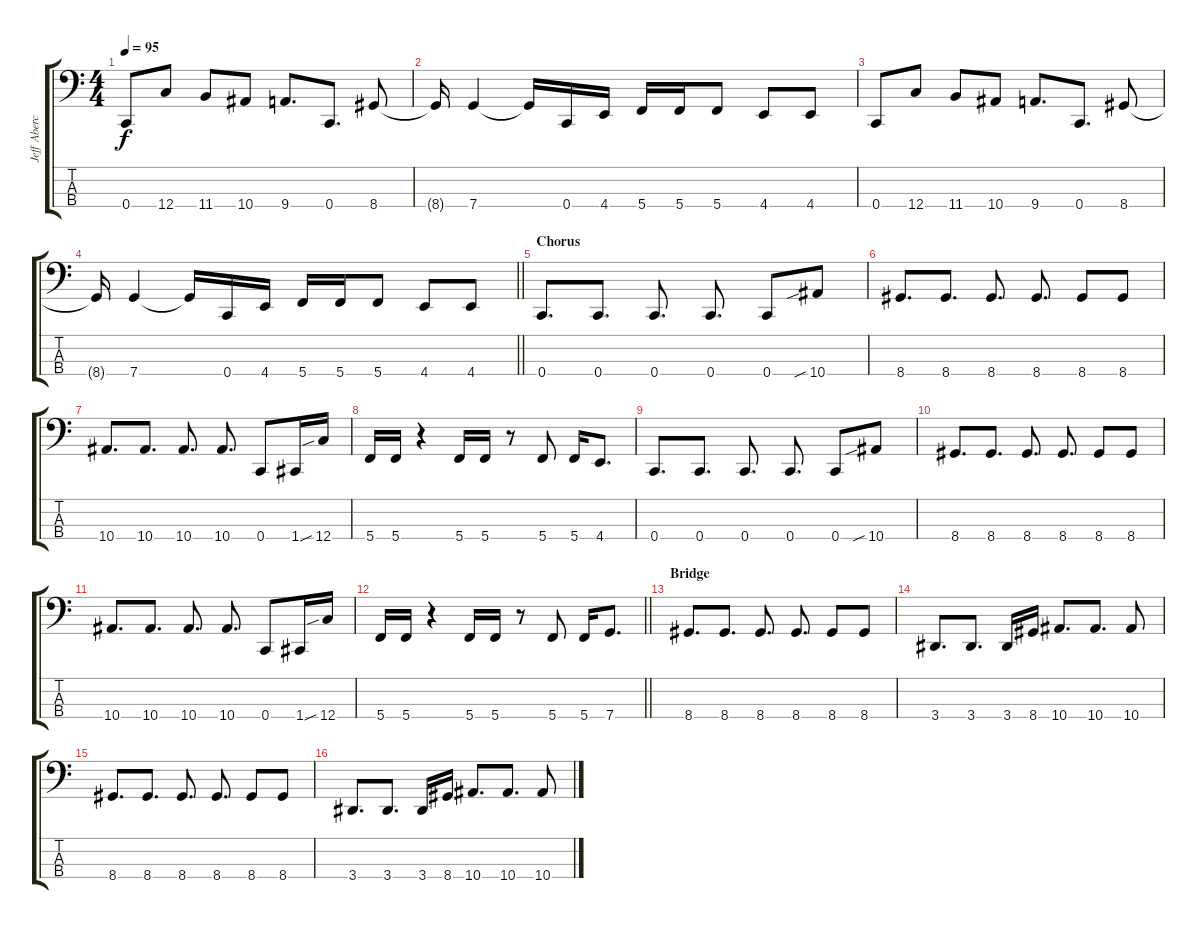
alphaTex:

\track ("Jeff Abercrombie (Bass)" "Jeff Aberc") {instrument electricbassfinger}
\staff {score tabs}
\tuning (F2 C2 G1 C1) {hide}
\ts (4 4)
\tempo 95
\clef f4
\ks c
0.4.8{dy f} 12.4.8 11.4.8 10.4.8 9.4.8{d} 0.4.8{d} 8.4.8 |
8.4{t}.16 7.4.4 7.4{t}.16 0.4.16 4.4.16 5.4.16 5.4.16 5.4.8 4.4.8 4.4.8 |
0.4.8 12.4.8 11.4.8 10.4.8 9.4.8{d} 0.4.8{d} 8.4.8 |
\barLineRight lightlight
8.4{t}.16 7.4.4 7.4{t}.16 0.4.16 4.4.16 5.4.16 5.4.16 5.4.8 4.4.8 4.4.8 |
\section ("" "Chorus")
0.4.8{d} 0.4.8{d} 0.4.8{d} 0.4.8{d} 0.4.8 10.4{sib}.8 |
8.4.8{d} 8.4.8{d} 8.4.8{d} 8.4.8{d} 8.4.8 8.4.8 |
10.4.8{d} 10.4.8{d} 10.4.8{d} 10.4.8{d} 0.4.8 1.4.16 12.4{sib}.16 |
5.4.16 5.4.16 r.4 5.4.16 5.4.16 r.8 5.4.8 5.4.16 4.4.8{d} |
0.4.8{d} 0.4.8{d} 0.4.8{d} 0.4.8{d} 0.4.8 10.4{sib}.8 |
8.4.8{d} 8.4.8{d} 8.4.8{d} 8.4.8{d} 8.4.8 8.4.8 |
10.4.8{d} 10.4.8{d} 10.4.8{d} 10.4.8{d} 0.4.8 1.4.16 12.4{sib}.16 |
\barLineRight lightlight
5.4.16 5.4.16 r.4 5.4.16 5.4.16 r.8 5.4.8 5.4.16 7.4.8{d} |
\section ("" "Bridge")
8.4.8{d} 8.4.8{d} 8.4.8{d} 8.4.8{d} 8.4.8 8.4.8 |
3.4.8{d} 3.4.8{d} 3.4.16 8.4.16 10.4.8{d} 10.4.8{d} 10.4.8 |
8.4.8{d} 8.4.8{d} 8.4.8{d} 8.4.8{d} 8.4.8 8.4.8 |
3.4.8{d} 3.4.8{d} 3.4.16 8.4.16 10.4.8{d} 10.4.8{d} 10.4.8
